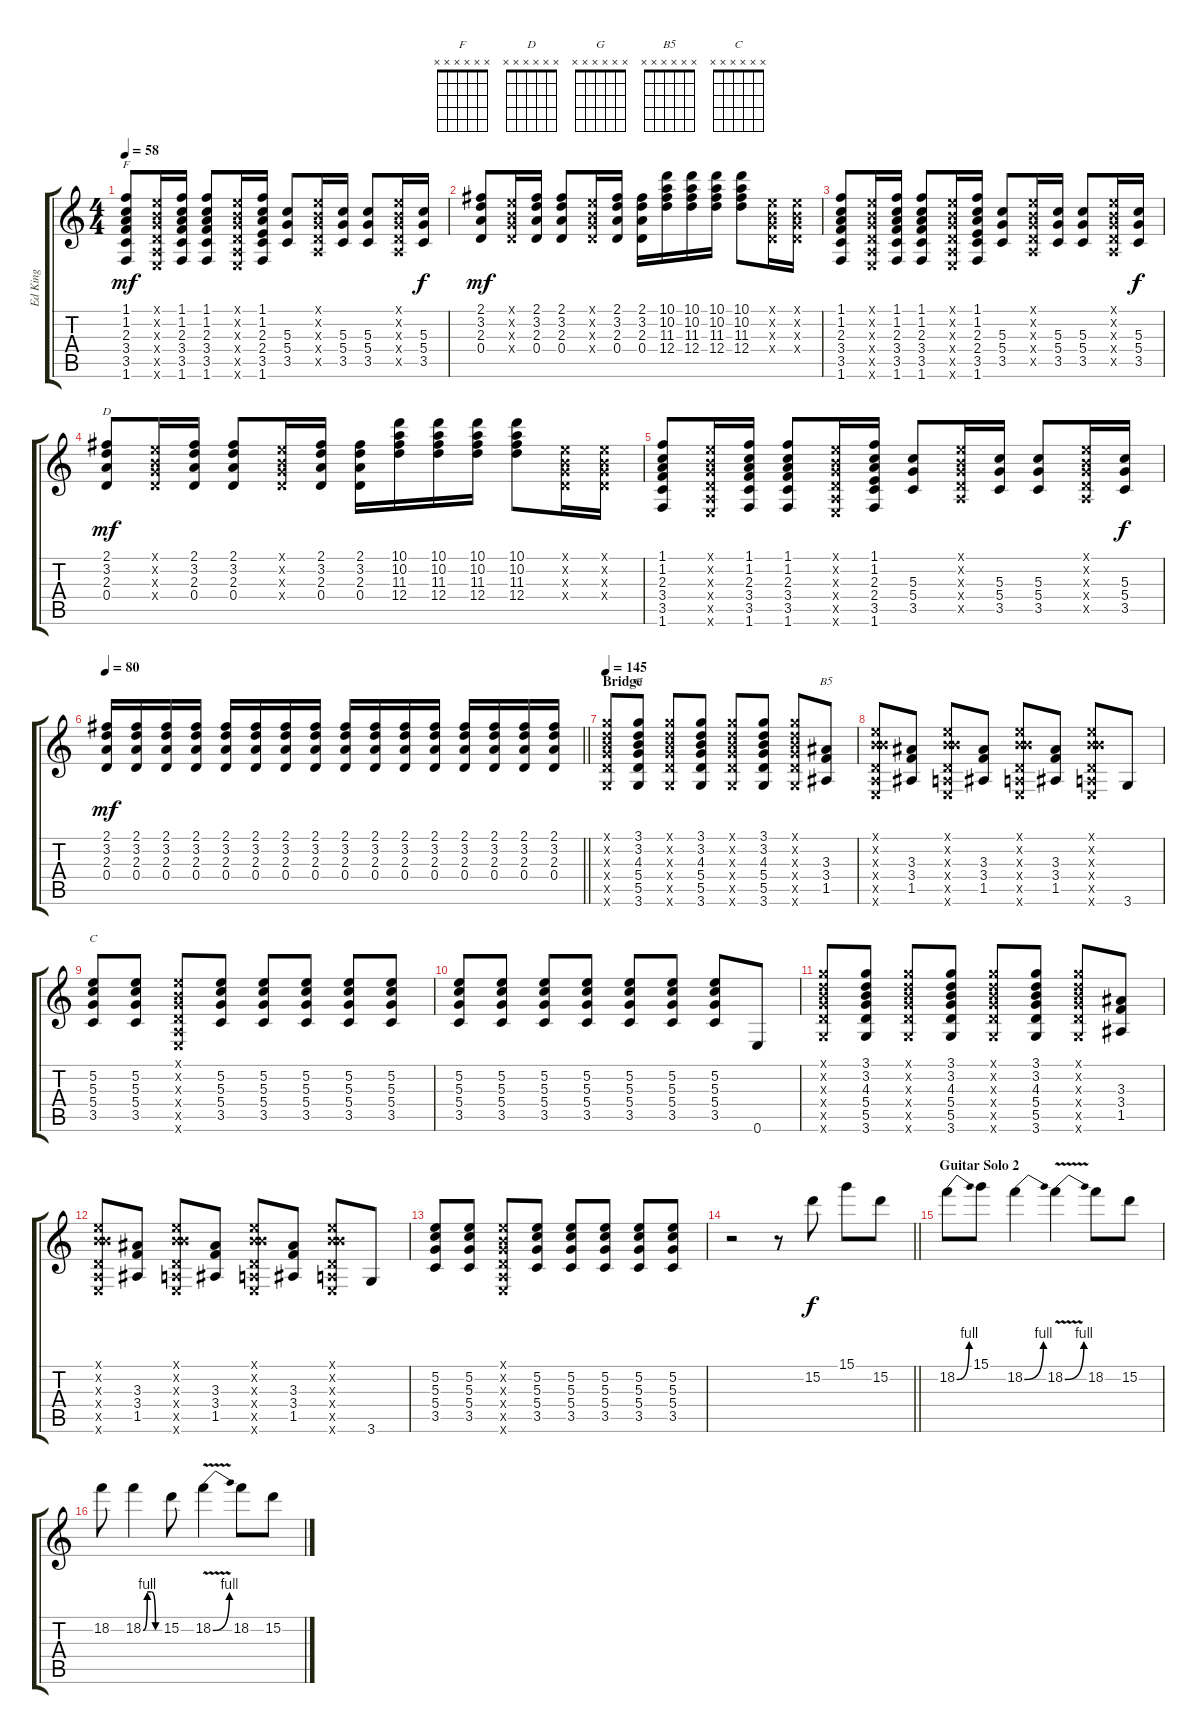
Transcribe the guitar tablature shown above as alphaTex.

\track ("Ed King" "Ed King") {instrument overdrivenguitar}
\staff {score tabs}
\tuning (E4 B3 G3 D3 A2 E2) {hide}
\chord ("F" x x x x x x)
\chord ("D" x x x x x x)
\chord ("G" x x x x x x)
\chord ("B5" x x x x x x)
\chord ("C" x x x x x x)
\ts (4 4)
\tempo 58
\clef g2
\ks c
(1.1 1.2 2.3 3.4 3.5 1.6).8{ch "F" dy mf} (0.1{x} 0.2{x} 0.3{x} 0.4{x} 0.5{x} 0.6{x}).16 (1.1 1.2 2.3 3.4 3.5 1.6).16 (1.1 1.2 2.3 3.4 3.5 1.6).8 (0.1{x} 0.2{x} 0.3{x} 0.4{x} 0.5{x} 0.6{x}).16 (1.1 1.2 2.3 2.4 3.5 1.6).16 (5.3 5.4 3.5).8 (0.1{x} 0.2{x} 0.3{x} 0.4{x} 0.5{x}).16 (5.3 5.4 3.5).16 (5.3 5.4 3.5).8 (0.1{x} 0.2{x} 0.3{x} 0.4{x} 0.5{x}).16 (5.3 5.4 3.5).16{dy f} |
(2.1 3.2 2.3 0.4).8{dy mf} (0.1{x} 0.2{x} 0.3{x} 0.4{x}).16 (2.1 3.2 2.3 0.4).16 (2.1 3.2 2.3 0.4).8 (0.1{x} 0.2{x} 0.3{x} 0.4{x}).16 (2.1 3.2 2.3 0.4).16 (2.1 3.2 2.3 0.4).16 (10.1 10.2 11.3 12.4).16 (10.1 10.2 11.3 12.4).16 (10.1 10.2 11.3 12.4).16 (10.1 10.2 11.3 12.4).8 (0.1{x} 0.2{x} 0.3{x} 0.4{x}).16 (0.1{x} 0.2{x} 0.3{x} 0.4{x}).16 |
(1.1 1.2 2.3 3.4 3.5 1.6).8 (0.1{x} 0.2{x} 0.3{x} 0.4{x} 0.5{x} 0.6{x}).16 (1.1 1.2 2.3 3.4 3.5 1.6).16 (1.1 1.2 2.3 3.4 3.5 1.6).8 (0.1{x} 0.2{x} 0.3{x} 0.4{x} 0.5{x} 0.6{x}).16 (1.1 1.2 2.3 2.4 3.5 1.6).16 (5.3 5.4 3.5).8 (0.1{x} 0.2{x} 0.3{x} 0.4{x} 0.5{x}).16 (5.3 5.4 3.5).16 (5.3 5.4 3.5).8 (0.1{x} 0.2{x} 0.3{x} 0.4{x} 0.5{x}).16 (5.3 5.4 3.5).16{dy f} |
(2.1 3.2 2.3 0.4).8{ch "D" dy mf} (0.1{x} 0.2{x} 0.3{x} 0.4{x}).16 (2.1 3.2 2.3 0.4).16 (2.1 3.2 2.3 0.4).8 (0.1{x} 0.2{x} 0.3{x} 0.4{x}).16 (2.1 3.2 2.3 0.4).16 (2.1 3.2 2.3 0.4).16 (10.1 10.2 11.3 12.4).16 (10.1 10.2 11.3 12.4).16 (10.1 10.2 11.3 12.4).16 (10.1 10.2 11.3 12.4).8 (0.1{x} 0.2{x} 0.3{x} 0.4{x}).16 (0.1{x} 0.2{x} 0.3{x} 0.4{x}).16 |
(1.1 1.2 2.3 3.4 3.5 1.6).8 (0.1{x} 0.2{x} 0.3{x} 0.4{x} 0.5{x} 0.6{x}).16 (1.1 1.2 2.3 3.4 3.5 1.6).16 (1.1 1.2 2.3 3.4 3.5 1.6).8 (0.1{x} 0.2{x} 0.3{x} 0.4{x} 0.5{x} 0.6{x}).16 (1.1 1.2 2.3 2.4 3.5 1.6).16 (5.3 5.4 3.5).8 (0.1{x} 0.2{x} 0.3{x} 0.4{x} 0.5{x}).16 (5.3 5.4 3.5).16 (5.3 5.4 3.5).8 (0.1{x} 0.2{x} 0.3{x} 0.4{x} 0.5{x}).16 (5.3 5.4 3.5).16{dy f} |
\tempo 80
\barLineRight lightlight
(2.1 3.2 2.3 0.4).16{dy mf} (2.1 3.2 2.3 0.4).16 (2.1 3.2 2.3 0.4).16 (2.1 3.2 2.3 0.4).16 (2.1 3.2 2.3 0.4).16 (2.1 3.2 2.3 0.4).16 (2.1 3.2 2.3 0.4).16 (2.1 3.2 2.3 0.4).16 (2.1 3.2 2.3 0.4).16 (2.1 3.2 2.3 0.4).16 (2.1 3.2 2.3 0.4).16 (2.1 3.2 2.3 0.4).16 (2.1 3.2 2.3 0.4).16 (2.1 3.2 2.3 0.4).16 (2.1 3.2 2.3 0.4).16 (2.1 3.2 2.3 0.4).16 |
\section ("" "Bridge")
\tempo 120
\tempo 145
(3.1{x} 3.2{x} 4.3{x} 5.4{x} 5.5{x} 3.6{x}).8{volume 11} (3.1 3.2 4.3 5.4 5.5 3.6).8{ch "G"} (3.1{x} 3.2{x} 4.3{x} 5.4{x} 5.5{x} 3.6{x}).8 (3.1 3.2 4.3 5.4 5.5 3.6).8 (3.1{x} 3.2{x} 4.3{x} 5.4{x} 5.5{x} 3.6{x}).8 (3.1 3.2 4.3 5.4 5.5 3.6).8 (3.1{x} 3.2{x} 4.3{x} 5.4{x} 5.5{x} 3.6{x}).8 (3.3 3.4 1.5).8{ch "B5"} |
(0.1{x} 0.2{x} 4.3{x} 0.4{x} 0.5{x} 0.6{x}).8 (3.3 3.4 1.5).8 (0.1{x} 0.2{x} 4.3{x} 0.4{x} 0.5{x} 0.6{x}).8 (3.3 3.4 1.5).8 (0.1{x} 0.2{x} 4.3{x} 0.4{x} 0.5{x} 0.6{x}).8 (3.3 3.4 1.5).8 (0.1{x} 0.2{x} 4.3{x} 0.4{x} 0.5{x} 0.6{x}).8 3.6.8 |
(5.2 5.3 5.4 3.5).8{ch "C"} (5.2 5.3 5.4 3.5).8 (0.1{x} 0.2{x} 0.3{x} 0.4{x} 0.5{x} 0.6{x}).8 (5.2 5.3 5.4 3.5).8 (5.2 5.3 5.4 3.5).8 (5.2 5.3 5.4 3.5).8 (5.2 5.3 5.4 3.5).8 (5.2 5.3 5.4 3.5).8 |
(5.2 5.3 5.4 3.5).8 (5.2 5.3 5.4 3.5).8 (5.2 5.3 5.4 3.5).8 (5.2 5.3 5.4 3.5).8 (5.2 5.3 5.4 3.5).8 (5.2 5.3 5.4 3.5).8 (5.2 5.3 5.4 3.5).8 0.6.8 |
(3.1{x} 3.2{x} 4.3{x} 5.4{x} 5.5{x} 3.6{x}).8 (3.1 3.2 4.3 5.4 5.5 3.6).8 (3.1{x} 3.2{x} 4.3{x} 5.4{x} 5.5{x} 3.6{x}).8 (3.1 3.2 4.3 5.4 5.5 3.6).8 (3.1{x} 3.2{x} 4.3{x} 5.4{x} 5.5{x} 3.6{x}).8 (3.1 3.2 4.3 5.4 5.5 3.6).8 (3.1{x} 3.2{x} 4.3{x} 5.4{x} 5.5{x} 3.6{x}).8 (3.3 3.4 1.5).8 |
(0.1{x} 0.2{x} 4.3{x} 0.4{x} 0.5{x} 0.6{x}).8 (3.3 3.4 1.5).8 (0.1{x} 0.2{x} 4.3{x} 0.4{x} 0.5{x} 0.6{x}).8 (3.3 3.4 1.5).8 (0.1{x} 0.2{x} 4.3{x} 0.4{x} 0.5{x} 0.6{x}).8 (3.3 3.4 1.5).8 (0.1{x} 0.2{x} 4.3{x} 0.4{x} 0.5{x} 0.6{x}).8 3.6.8 |
(5.2 5.3 5.4 3.5).8 (5.2 5.3 5.4 3.5).8 (0.1{x} 0.2{x} 0.3{x} 0.4{x} 0.5{x} 0.6{x}).8 (5.2 5.3 5.4 3.5).8 (5.2 5.3 5.4 3.5).8 (5.2 5.3 5.4 3.5).8 (5.2 5.3 5.4 3.5).8 (5.2 5.3 5.4 3.5).8 |
\barLineRight lightlight
r.2{volume 14} r.8 15.2.8{dy f} 15.1.8 15.2.8 |
\section ("" "Guitar Solo 2")
18.2{be (bend 0 0 60 4)}.8 15.1.8 18.2{be (bend 0 0 60 4)}.4 18.2{be (bend 0 0 60 4) v}.4 18.2.8 15.2.8 |
18.2.8 18.2{be (custom 0 0 15 4 30 4 45 0 60 0)}.4 15.2.8 18.2{be (bend 0 0 60 4) v}.4 18.2.8 15.2.8
